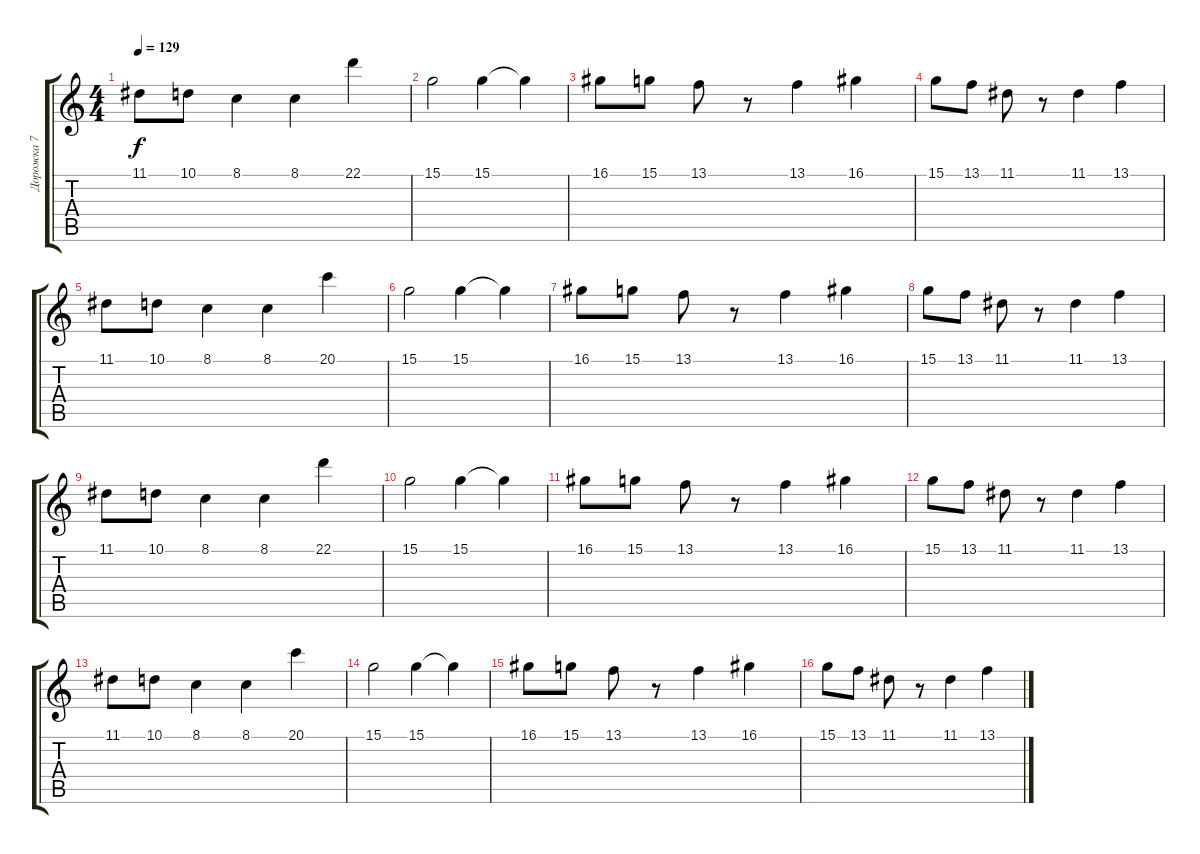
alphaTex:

\track ("Дорожка 7" "Дорожка 7") {instrument electricgrandpiano}
\staff {score tabs}
\tuning (E4 B3 G3 D3 A2 E2) {hide}
\ts (4 4)
\tempo 129
\clef g2
\ks c
11.1.8{dy f} 10.1.8 8.1.4 8.1.4 22.1.4 |
15.1.2 15.1.4 15.1{t}.4 |
16.1.8 15.1.8 13.1.8 r.8 13.1.4 16.1.4 |
15.1.8 13.1.8 11.1.8 r.8 11.1.4 13.1.4 |
11.1.8 10.1.8 8.1.4 8.1.4 20.1.4 |
15.1.2 15.1.4 15.1{t}.4 |
16.1.8 15.1.8 13.1.8 r.8 13.1.4 16.1.4 |
15.1.8 13.1.8 11.1.8 r.8 11.1.4 13.1.4 |
11.1.8 10.1.8 8.1.4 8.1.4 22.1.4 |
15.1.2 15.1.4 15.1{t}.4 |
16.1.8 15.1.8 13.1.8 r.8 13.1.4 16.1.4 |
15.1.8 13.1.8 11.1.8 r.8 11.1.4 13.1.4 |
11.1.8 10.1.8 8.1.4 8.1.4 20.1.4 |
15.1.2 15.1.4 15.1{t}.4 |
16.1.8 15.1.8 13.1.8 r.8 13.1.4 16.1.4 |
15.1.8 13.1.8 11.1.8 r.8 11.1.4 13.1.4
